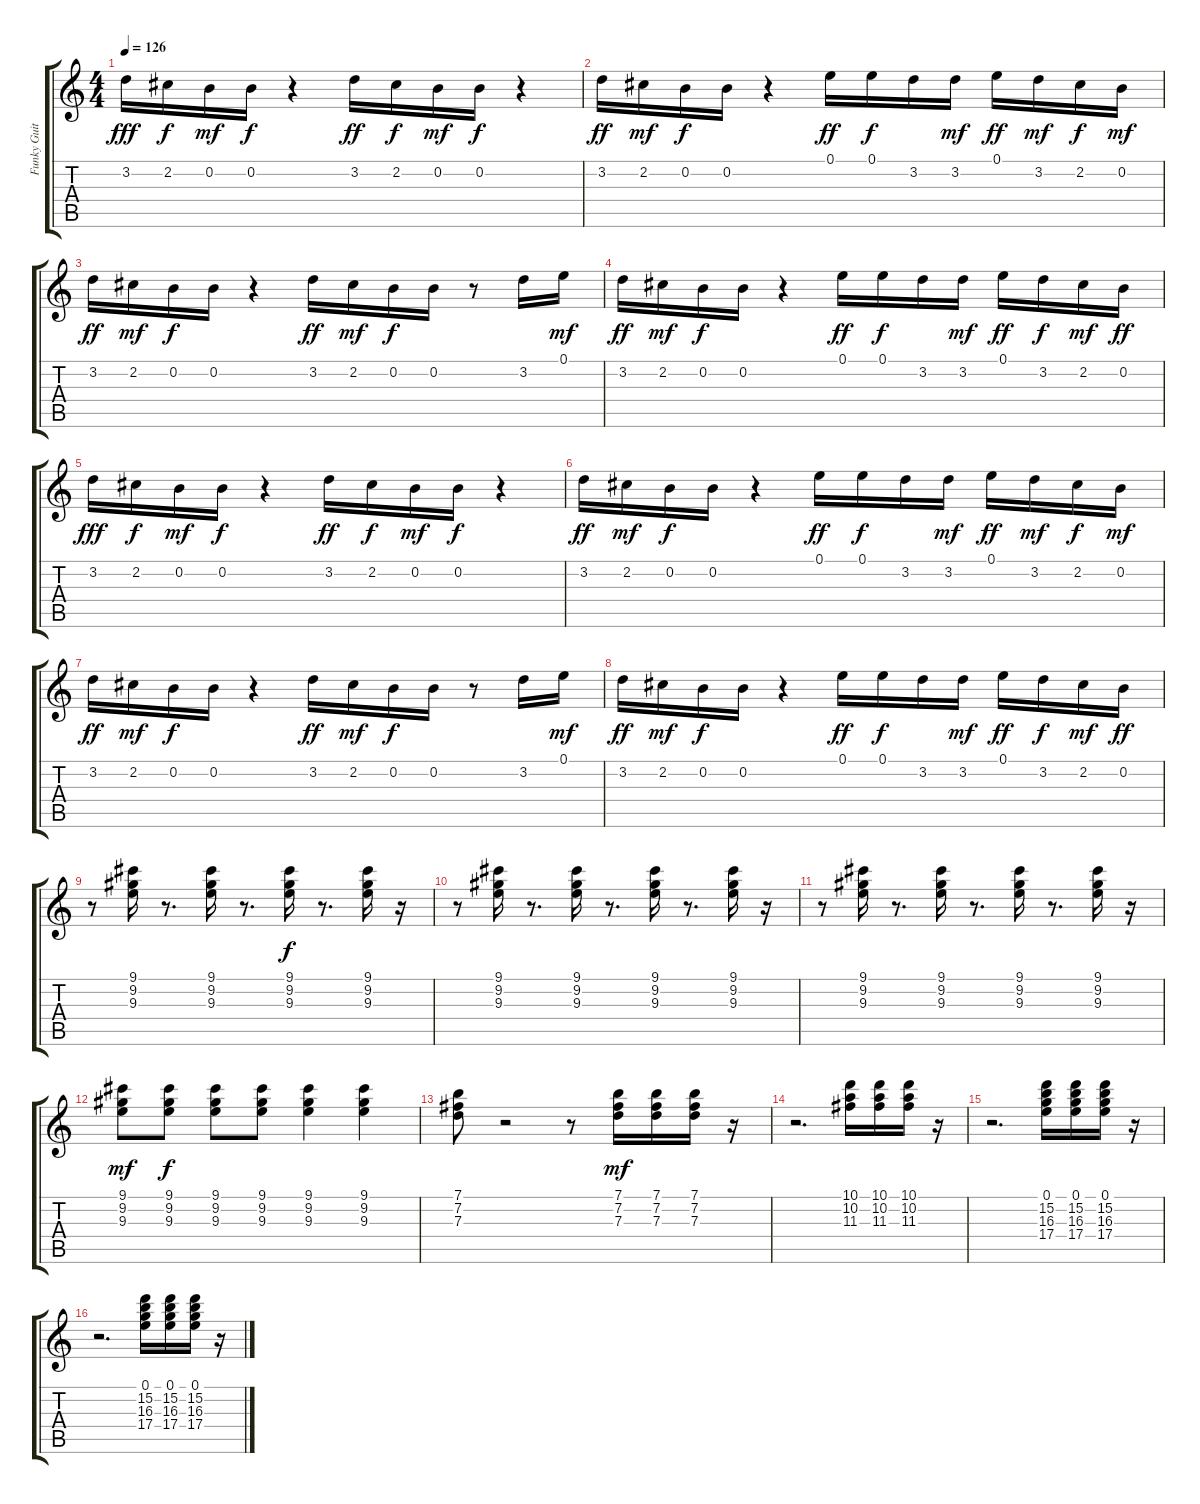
\track ("Funky Guitar" "Funky Guit") {instrument acousticguitarsteel}
\staff {score tabs}
\tuning (E4 B3 G3 D3 A2 E2) {hide}
\ts (4 4)
\tempo 126
\clef g2
\ks c
3.2.16{dy fff} 2.2.16{dy f} 0.2.16{dy mf} 0.2.16{dy f} r.4 3.2.16{dy ff} 2.2.16{dy f} 0.2.16{dy mf} 0.2.16{dy f} r.4 |
3.2.16{dy ff} 2.2.16{dy mf} 0.2.16{dy f} 0.2.16 r.4 0.1.16{dy ff} 0.1.16{dy f} 3.2.16 3.2.16{dy mf} 0.1.16{dy ff} 3.2.16{dy mf} 2.2.16{dy f} 0.2.16{dy mf} |
3.2.16{dy ff} 2.2.16{dy mf} 0.2.16{dy f} 0.2.16 r.4 3.2.16{dy ff} 2.2.16{dy mf} 0.2.16{dy f} 0.2.16 r.8 3.2.16 0.1.16{dy mf} |
3.2.16{dy ff} 2.2.16{dy mf} 0.2.16{dy f} 0.2.16 r.4 0.1.16{dy ff} 0.1.16{dy f} 3.2.16 3.2.16{dy mf} 0.1.16{dy ff} 3.2.16{dy f} 2.2.16{dy mf} 0.2.16{dy ff} |
3.2.16{dy fff} 2.2.16{dy f} 0.2.16{dy mf} 0.2.16{dy f} r.4 3.2.16{dy ff} 2.2.16{dy f} 0.2.16{dy mf} 0.2.16{dy f} r.4 |
3.2.16{dy ff} 2.2.16{dy mf} 0.2.16{dy f} 0.2.16 r.4 0.1.16{dy ff} 0.1.16{dy f} 3.2.16 3.2.16{dy mf} 0.1.16{dy ff} 3.2.16{dy mf} 2.2.16{dy f} 0.2.16{dy mf} |
3.2.16{dy ff} 2.2.16{dy mf} 0.2.16{dy f} 0.2.16 r.4 3.2.16{dy ff} 2.2.16{dy mf} 0.2.16{dy f} 0.2.16 r.8 3.2.16 0.1.16{dy mf} |
3.2.16{dy ff} 2.2.16{dy mf} 0.2.16{dy f} 0.2.16 r.4 0.1.16{dy ff} 0.1.16{dy f} 3.2.16 3.2.16{dy mf} 0.1.16{dy ff} 3.2.16{dy f} 2.2.16{dy mf} 0.2.16{dy ff} |
r.8 (9.1 9.2 9.3).16 r.8{d} (9.1 9.2 9.3).16 r.8{d} (9.1 9.2 9.3).16{dy f} r.8{d} (9.1 9.2 9.3).16 r.16 |
r.8 (9.1 9.2 9.3).16 r.8{d} (9.1 9.2 9.3).16 r.8{d} (9.1 9.2 9.3).16 r.8{d} (9.1 9.2 9.3).16 r.16 |
r.8 (9.1 9.2 9.3).16 r.8{d} (9.1 9.2 9.3).16 r.8{d} (9.1 9.2 9.3).16 r.8{d} (9.1 9.2 9.3).16 r.16 |
(9.1 9.2 9.3).8{dy mf} (9.1 9.2 9.3).8{dy f} (9.1 9.2 9.3).8 (9.1 9.2 9.3).8 (9.1 9.2 9.3).4 (9.1 9.2 9.3).4 |
(7.1 7.2 7.3).8 r.2 r.8 (7.1 7.2 7.3).16{dy mf} (7.1 7.2 7.3).16 (7.1 7.2 7.3).16 r.16 |
r.2{d} (10.1 10.2 11.3).16 (10.1 10.2 11.3).16 (10.1 10.2 11.3).16 r.16 |
r.2{d} (0.1 15.2 16.3 17.4).16 (0.1 15.2 16.3 17.4).16 (0.1 15.2 16.3 17.4).16 r.16 |
r.2{d} (0.1 15.2 16.3 17.4).16 (0.1 15.2 16.3 17.4).16 (0.1 15.2 16.3 17.4).16 r.16
